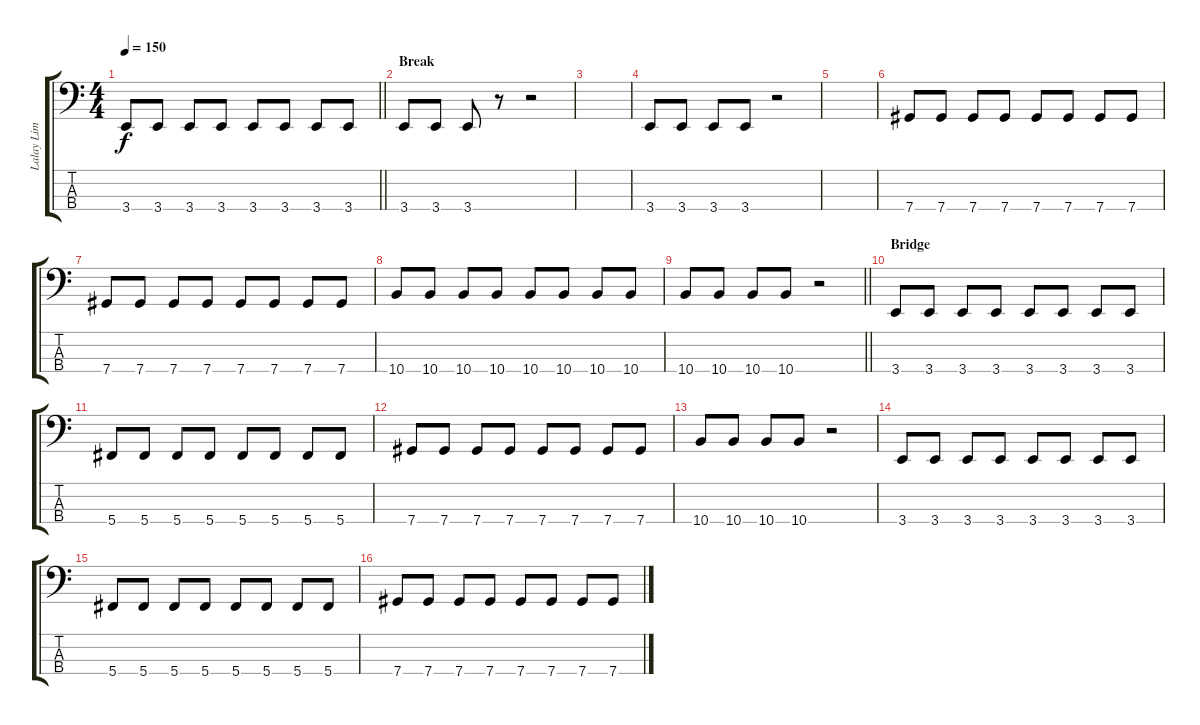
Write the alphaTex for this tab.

\track ("Lalay Lim" "Lalay Lim") {instrument electricbassfinger}
\staff {score tabs}
\tuning (Gb2 Db2 Ab1 Db1) {hide}
\ts (4 4)
\tempo 150
\clef f4
\barLineRight lightlight
\ks c
3.4.8{dy f} 3.4.8 3.4.8 3.4.8 3.4.8 3.4.8 3.4.8 3.4.8 |
\section ("" "Break")
3.4.8 3.4.8 3.4.8 r.8 r.2 |
|
3.4.8 3.4.8 3.4.8 3.4.8 r.2 |
|
7.4.8 7.4.8 7.4.8 7.4.8 7.4.8 7.4.8 7.4.8 7.4.8 |
7.4.8 7.4.8 7.4.8 7.4.8 7.4.8 7.4.8 7.4.8 7.4.8 |
10.4.8 10.4.8 10.4.8 10.4.8 10.4.8 10.4.8 10.4.8 10.4.8 |
\barLineRight lightlight
10.4.8 10.4.8 10.4.8 10.4.8 r.2 |
\section ("" "Bridge")
3.4.8 3.4.8 3.4.8 3.4.8 3.4.8 3.4.8 3.4.8 3.4.8 |
5.4.8 5.4.8 5.4.8 5.4.8 5.4.8 5.4.8 5.4.8 5.4.8 |
7.4.8 7.4.8 7.4.8 7.4.8 7.4.8 7.4.8 7.4.8 7.4.8 |
10.4.8 10.4.8 10.4.8 10.4.8 r.2 |
3.4.8 3.4.8 3.4.8 3.4.8 3.4.8 3.4.8 3.4.8 3.4.8 |
5.4.8 5.4.8 5.4.8 5.4.8 5.4.8 5.4.8 5.4.8 5.4.8 |
7.4.8 7.4.8 7.4.8 7.4.8 7.4.8 7.4.8 7.4.8 7.4.8
